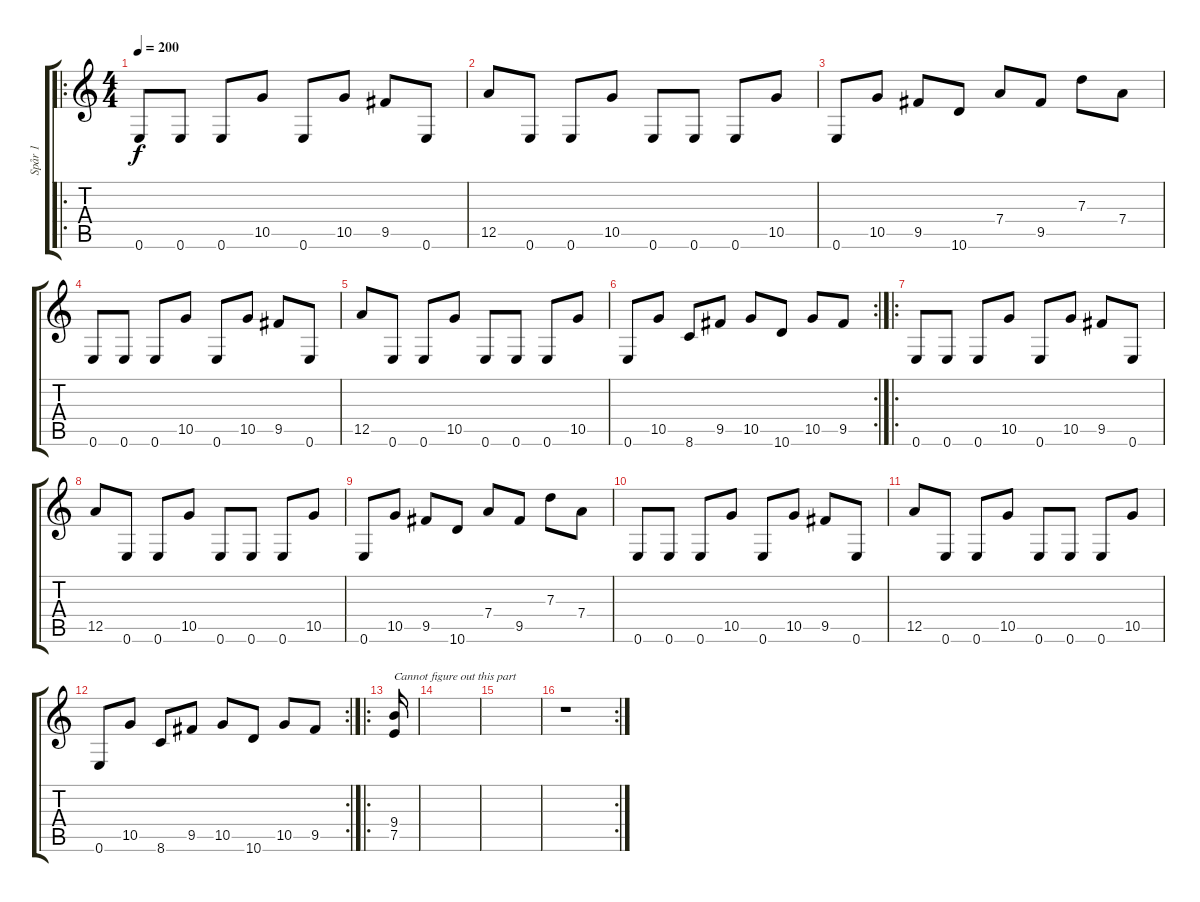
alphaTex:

\track ("Spår 1" "Spår 1") {instrument overdrivenguitar}
\staff {score tabs}
\tuning (E4 B3 G3 D3 A2 E2) {hide}
\ro
\ts (4 4)
\tempo 200
\clef g2
\ks c
0.6.8{dy f instrument overdrivenguitar} 0.6.8 0.6.8 10.5.8 0.6.8 10.5.8 9.5.8 0.6.8 |
12.5.8 0.6.8 0.6.8 10.5.8 0.6.8 0.6.8 0.6.8 10.5.8 |
0.6.8 10.5.8 9.5.8 10.6.8 7.4.8 9.5.8 7.3.8 7.4.8 |
0.6.8 0.6.8 0.6.8 10.5.8 0.6.8 10.5.8 9.5.8 0.6.8 |
12.5.8 0.6.8 0.6.8 10.5.8 0.6.8 0.6.8 0.6.8 10.5.8 |
\rc 2
0.6.8 10.5.8 8.6.8 9.5.8 10.5.8 10.6.8 10.5.8 9.5.8 |
\ro
0.6.8 0.6.8 0.6.8 10.5.8 0.6.8 10.5.8 9.5.8 0.6.8 |
12.5.8 0.6.8 0.6.8 10.5.8 0.6.8 0.6.8 0.6.8 10.5.8 |
0.6.8 10.5.8 9.5.8 10.6.8 7.4.8 9.5.8 7.3.8 7.4.8 |
0.6.8 0.6.8 0.6.8 10.5.8 0.6.8 10.5.8 9.5.8 0.6.8 |
12.5.8 0.6.8 0.6.8 10.5.8 0.6.8 0.6.8 0.6.8 10.5.8 |
\rc 2
0.6.8 10.5.8 8.6.8 9.5.8 10.5.8 10.6.8 10.5.8 9.5.8 |
\ro
(9.4 7.5).16{txt "Cannot figure out this part"} |
|
|
\rc 2
r.1
